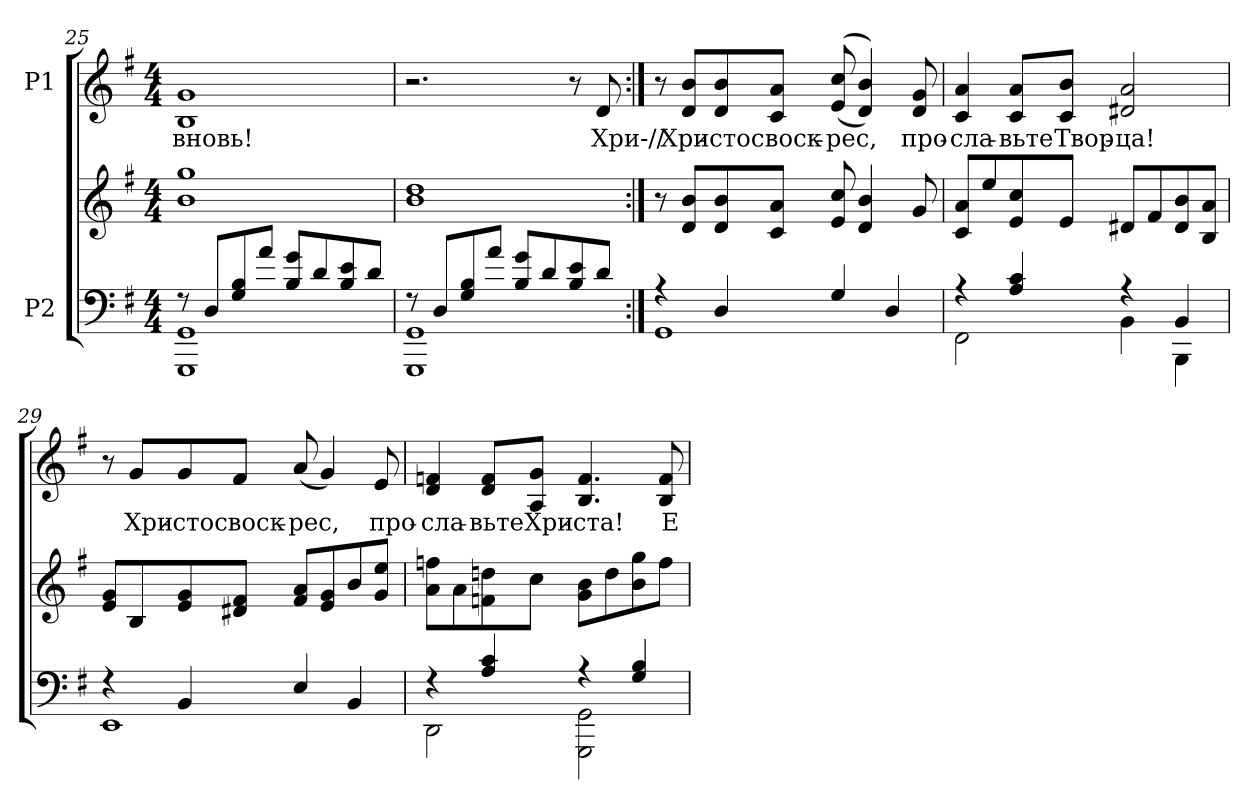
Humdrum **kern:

**kern	**kern	**kern	**text
*part2	*part2	*part1	*part1
*staff3	*staff2	*staff1	*staff1
*I"P2	*	*I"P1	*
*clefF4	*clefG2	*clefG2	*
*k[f#]	*k[f#]	*k[f#]	*
*G:	*G:	*G:	*
*M4/4	*M4/4	*M4/4	*
=25	=25	=25	=25
*^	*	*	*
!	!	!	!	!LO:LY:b:color=#000000
8r	1GGGi 1GGi	1bi 1ggi	1Bi 1gi	вновь!
8Di/L	.	.	.	.
8Gi/ 8Bi	.	.	.	.
8ai/J	.	.	.	.
8Bi/ 8giL	.	.	.	.
8di/	.	.	.	.
8Bi/ 8ei	.	.	.	.
8di/J	.	.	.	.
!!LO:LB:g=z
=26	=26	=26	=26	=26
8r	1GGGi 1GGi	1bi 1ddi	2.r	.
8Di/L	.	.	.	.
8Gi/ 8Bi	.	.	.	.
8ai/J	.	.	.	.
8Bi/ 8giL	.	.	.	.
8di/	.	.	.	.
8Bi/ 8ei	.	.	8r	.
!	!	!	!	!LO:LY:b:color=#000000
8di/J	.	.	8di/	Хри-//
=27:|!	=27:|!	=27:|!	=27:|!	=27:|!
4r	1GGi	8r	8r	.
!	!	!	!	!LO:LY:b:color=#000000
.	.	8di/ 8biL	8di/ 8biL	Хри-
!	!	!	!	!LO:LY:b:color=#000000
4Di/	.	8di/ 8bi	8di/ 8bi	-стос
!	!	!	!	!LO:LY:b:color=#000000
.	.	8ci/ 8aiJ	8ci/ 8aiJ	воск-
!	!	!	!	!LO:LY:b:color=#000000
4Gi/	.	8ei/ 8cci	((8ei/ 8cci	-рес,
.	.	4di/ 4bi	4di/ 4bi))	.
4Di/	.	.	.	.
!	!	!	!	!LO:LY:b:color=#000000
.	.	8gi/	8di/ 8gi	про-
=28	=28	=28	=28	=28
!	!	!	!	!LO:LY:b:color=#000000
4r	2FF#i\	8ci/ 8aiL	4ci/ 4ai	-сла-
.	.	8eei/	.	.
!	!	!	!	!LO:LY:b:color=#000000
4Ai/ 4ci	.	8ei/ 8cci	8ci/ 8aiL	-вьте
!	!	!	!	!LO:LY:b:color=#000000
.	.	8ei/J	8ci/ 8biJ	Твор-
!	!	!	!	!LO:LY:b:color=#000000
4r	4BBi\	8d#Xi/L	2d#Xi/ 2ai	-ца!
.	.	8f#i/	.	.
4BBi/	4BBBi\	8d#i/ 8bi	.	.
.	.	8Bi/ 8aiJ	.	.
!!LO:PB:g=z
=29	=29	=29	=29	=29
4r	1EEi	8ei/ 8giL	8r	.
!	!	!	!	!LO:LY:b:color=#000000
.	.	8Bi/	8gi/L	Хри-
!	!	!	!	!LO:LY:b:color=#000000
4BBi/	.	8ei/ 8gi	8gi/	-стос
!	!	!	!	!LO:LY:b:color=#000000
.	.	8d#Xi/ 8f#iJ	8f#i/J	воск-
!	!	!	!	!LO:LY:b:color=#000000
4Ei/	.	8f#i/ 8aiL	(8ai/	-рес,
.	.	8ei/ 8gi	4gi/)	.
4BBi/	.	8bi/	.	.
!	!	!	!	!LO:LY:b:color=#000000
.	.	8gi/ 8eeiJ	8ei/	про-
=30	=30	=30	=30	=30
!	!	!	!	!LO:LY:b:color=#000000
4r	2DDi\	8ai\ 8ffniL	4di/ 4fni	-сла-
.	.	8ai\	.	.
!	!	!	!	!LO:LY:b:color=#000000
4Ai/ 4ci	.	8fni\ 8ddni	8di/ 8fiL	-вьте
!	!	!	!	!LO:LY:b:color=#000000
.	.	8cci\J	8Ai/ 8giJ	Хри-
!	!	!	!	!LO:LY:b:color=#000000
4r	2GGGi\ 2GGi	8gi\ 8biL	4.Bi/ 4.fi	-ста!
.	.	8ddi\	.	.
4Gi/ 4Bi	.	8bi\ 8ggi	.	.
!	!	!	!	!LO:LY:b:color=#000000
.	.	8ffi\J	8Bi/ 8fi	Е-
*v	*v	*	*	*
=	=	=	=
*-	*-	*-	*-
